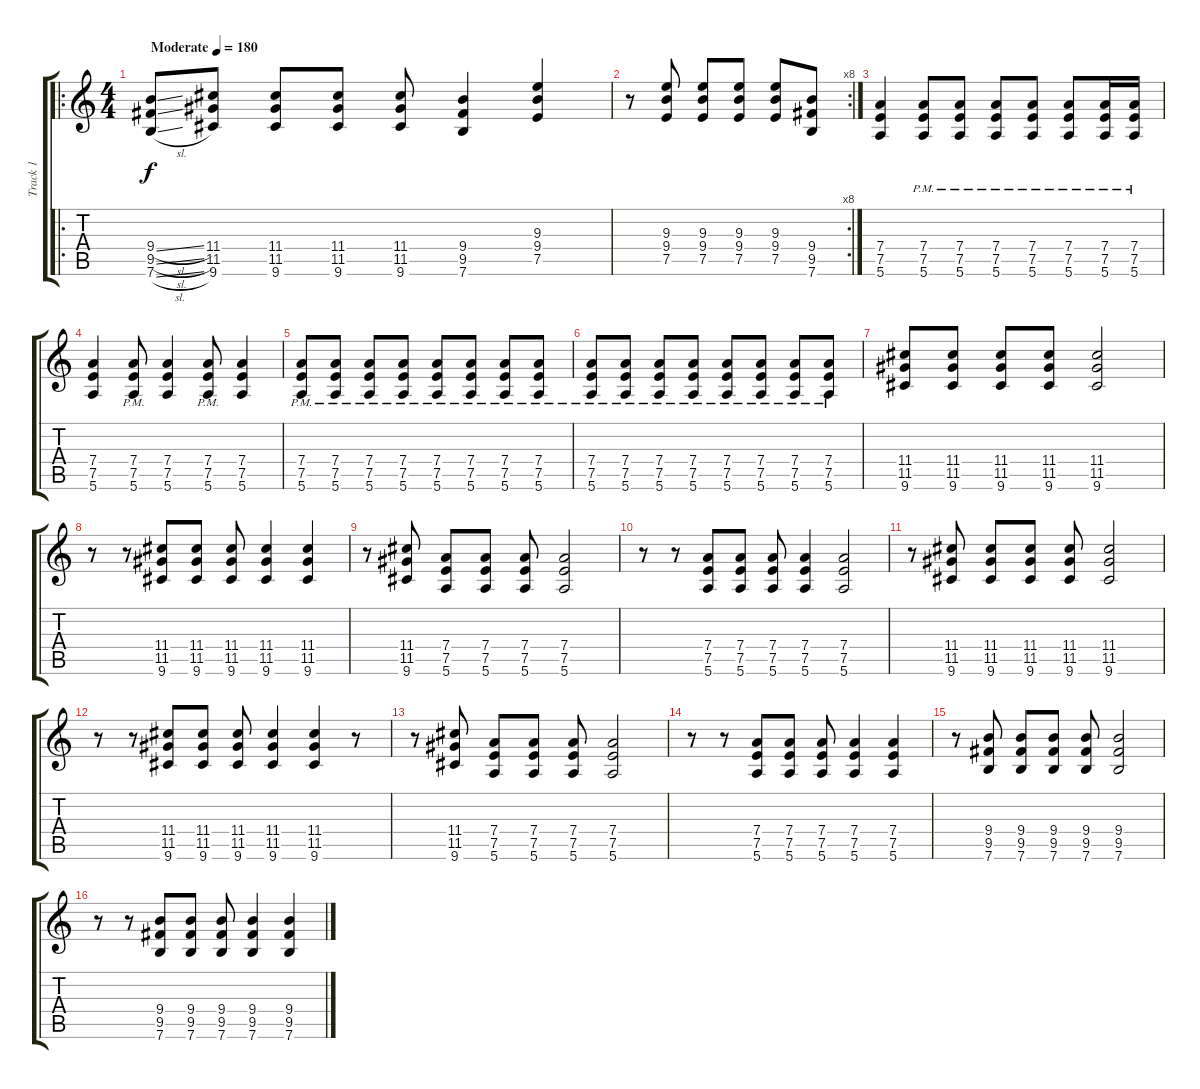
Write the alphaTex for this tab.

\track ("Track 1" "Track 1") {instrument distortionguitar}
\staff {score tabs}
\tuning (E4 B3 G3 D3 A2 E2) {hide}
\ro
\ts (4 4)
\tempo (180 "Moderate")
\clef g2
\ks c
(9.4{sl} 9.5{sl} 7.6{sl}).8{dy f instrument distortionguitar} (11.4 11.5 9.6).8 (11.4 11.5 9.6).8 (11.4 11.5 9.6).8 (11.4 11.5 9.6).8 (9.4 9.5 7.6).4 (9.3 9.4 7.5).4 |
\rc 8
r.8 (9.3 9.4 7.5).8 (9.3 9.4 7.5).8 (9.3 9.4 7.5).8 (9.3 9.4 7.5).8 (9.4 9.5 7.6).8 |
(7.4 7.5 5.6).4 (7.4{pm} 7.5{pm} 5.6{pm}).8 (7.4{pm} 7.5{pm} 5.6{pm}).8 (7.4{pm} 7.5{pm} 5.6{pm}).8 (7.4{pm} 7.5{pm} 5.6{pm}).8 (7.4{pm} 7.5{pm} 5.6{pm}).8 (7.4{pm} 7.5{pm} 5.6{pm}).16 (7.4{pm} 7.5{pm} 5.6{pm}).16 |
(7.4 7.5 5.6).4 (7.4{pm} 7.5{pm} 5.6{pm}).8 (7.4 7.5 5.6).4 (7.4{pm} 7.5{pm} 5.6{pm}).8 (7.4 7.5 5.6).4 |
(7.4{pm} 7.5{pm} 5.6{pm}).8 (7.4{pm} 7.5{pm} 5.6{pm}).8 (7.4{pm} 7.5{pm} 5.6{pm}).8 (7.4{pm} 7.5{pm} 5.6{pm}).8 (7.4{pm} 7.5{pm} 5.6{pm}).8 (7.4{pm} 7.5{pm} 5.6{pm}).8 (7.4{pm} 7.5{pm} 5.6{pm}).8 (7.4{pm} 7.5{pm} 5.6{pm}).8 |
(7.4{pm} 7.5{pm} 5.6{pm}).8 (7.4{pm} 7.5{pm} 5.6{pm}).8 (7.4{pm} 7.5{pm} 5.6{pm}).8 (7.4{pm} 7.5{pm} 5.6{pm}).8 (7.4{pm} 7.5{pm} 5.6{pm}).8 (7.4{pm} 7.5{pm} 5.6{pm}).8 (7.4{pm} 7.5{pm} 5.6{pm}).8 (7.4{pm} 7.5{pm} 5.6{pm}).8 |
(11.4 11.5 9.6).8 (11.4 11.5 9.6).8 (11.4 11.5 9.6).8 (11.4 11.5 9.6).8 (11.4 11.5 9.6).2 |
r.8 r.8 (11.4 11.5 9.6).8 (11.4 11.5 9.6).8 (11.4 11.5 9.6).8 (11.4 11.5 9.6).4 (11.4 11.5 9.6).4 |
r.8 (11.4 11.5 9.6).8 (7.4 7.5 5.6).8 (7.4 7.5 5.6).8 (7.4 7.5 5.6).8 (7.4 7.5 5.6).2 |
r.8 r.8 (7.4 7.5 5.6).8 (7.4 7.5 5.6).8 (7.4 7.5 5.6).8 (7.4 7.5 5.6).4 (7.4 7.5 5.6).2 |
r.8 (11.4 11.5 9.6).8 (11.4 11.5 9.6).8 (11.4 11.5 9.6).8 (11.4 11.5 9.6).8 (11.4 11.5 9.6).2 |
r.8 r.8 (11.4 11.5 9.6).8 (11.4 11.5 9.6).8 (11.4 11.5 9.6).8 (11.4 11.5 9.6).4 (11.4 11.5 9.6).4 r.8 |
r.8 (11.4 11.5 9.6).8 (7.4 7.5 5.6).8 (7.4 7.5 5.6).8 (7.4 7.5 5.6).8 (7.4 7.5 5.6).2 |
r.8 r.8 (7.4 7.5 5.6).8 (7.4 7.5 5.6).8 (7.4 7.5 5.6).8 (7.4 7.5 5.6).4 (7.4 7.5 5.6).4 |
r.8 (9.4 9.5 7.6).8 (9.4 9.5 7.6).8 (9.4 9.5 7.6).8 (9.4 9.5 7.6).8 (9.4 9.5 7.6).2 |
r.8 r.8 (9.4 9.5 7.6).8 (9.4 9.5 7.6).8 (9.4 9.5 7.6).8 (9.4 9.5 7.6).4 (9.4 9.5 7.6).4
